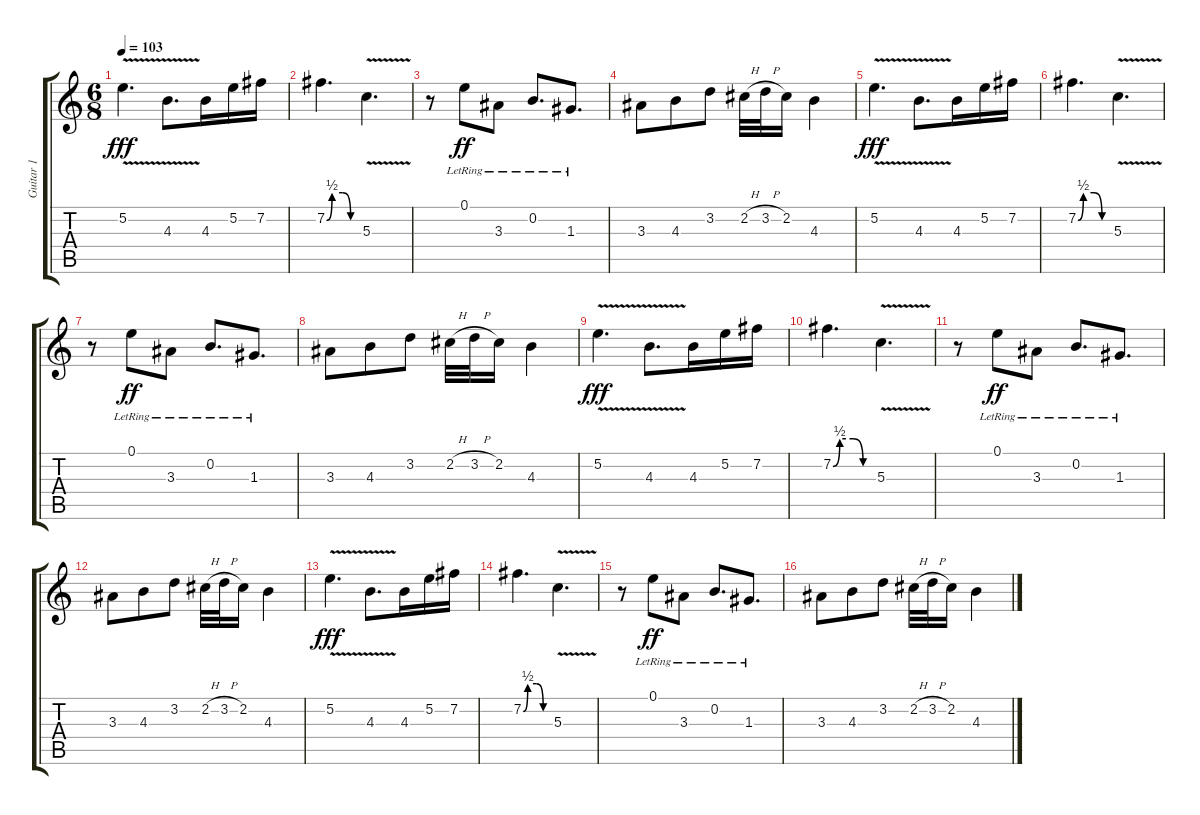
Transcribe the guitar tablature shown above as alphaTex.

\track ("Guitar 1" "Guitar 1") {instrument distortionguitar}
\staff {score tabs}
\tuning (E4 B3 G3 D3 A2 E2) {hide}
\ts (6 8)
\tempo 103
\clef g2
\ks c
5.2{v}.4{d dy fff volume 16 balance 8 instrument overdrivenguitar} 4.3{v}.8{d} 4.3.16 5.2.16 7.2.16 |
7.2{be (custom 0 0 10 2 30 2 45 0 60 0)}.4{d} 5.3{v}.4{d} |
r.8 0.1{lr}.8{dy ff} 3.3{lr}.8 0.2{lr}.8{d} 1.3{lr}.8{d} |
3.3.8 4.3.8 3.2.8 2.2{h}.32 3.2{h}.32 2.2.16 4.3.4 |
5.2{v}.4{d dy fff volume 16 balance 8 instrument overdrivenguitar} 4.3{v}.8{d} 4.3.16 5.2.16 7.2.16 |
7.2{be (custom 0 0 10 2 30 2 45 0 60 0)}.4{d} 5.3{v}.4{d} |
r.8 0.1{lr}.8{dy ff} 3.3{lr}.8 0.2{lr}.8{d} 1.3{lr}.8{d} |
3.3.8 4.3.8 3.2.8 2.2{h}.32 3.2{h}.32 2.2.16 4.3.4 |
5.2{v}.4{d dy fff volume 16 balance 8 instrument overdrivenguitar} 4.3{v}.8{d} 4.3.16 5.2.16 7.2.16 |
7.2{be (custom 0 0 10 2 30 2 45 0 60 0)}.4{d} 5.3{v}.4{d} |
r.8 0.1{lr}.8{dy ff} 3.3{lr}.8 0.2{lr}.8{d} 1.3{lr}.8{d} |
3.3.8 4.3.8 3.2.8 2.2{h}.32 3.2{h}.32 2.2.16 4.3.4 |
5.2{v}.4{d dy fff volume 16 balance 8 instrument overdrivenguitar} 4.3{v}.8{d} 4.3.16 5.2.16 7.2.16 |
7.2{be (custom 0 0 10 2 30 2 45 0 60 0)}.4{d} 5.3{v}.4{d} |
r.8 0.1{lr}.8{dy ff} 3.3{lr}.8 0.2{lr}.8{d} 1.3{lr}.8{d} |
3.3.8 4.3.8 3.2.8 2.2{h}.32 3.2{h}.32 2.2.16 4.3.4
